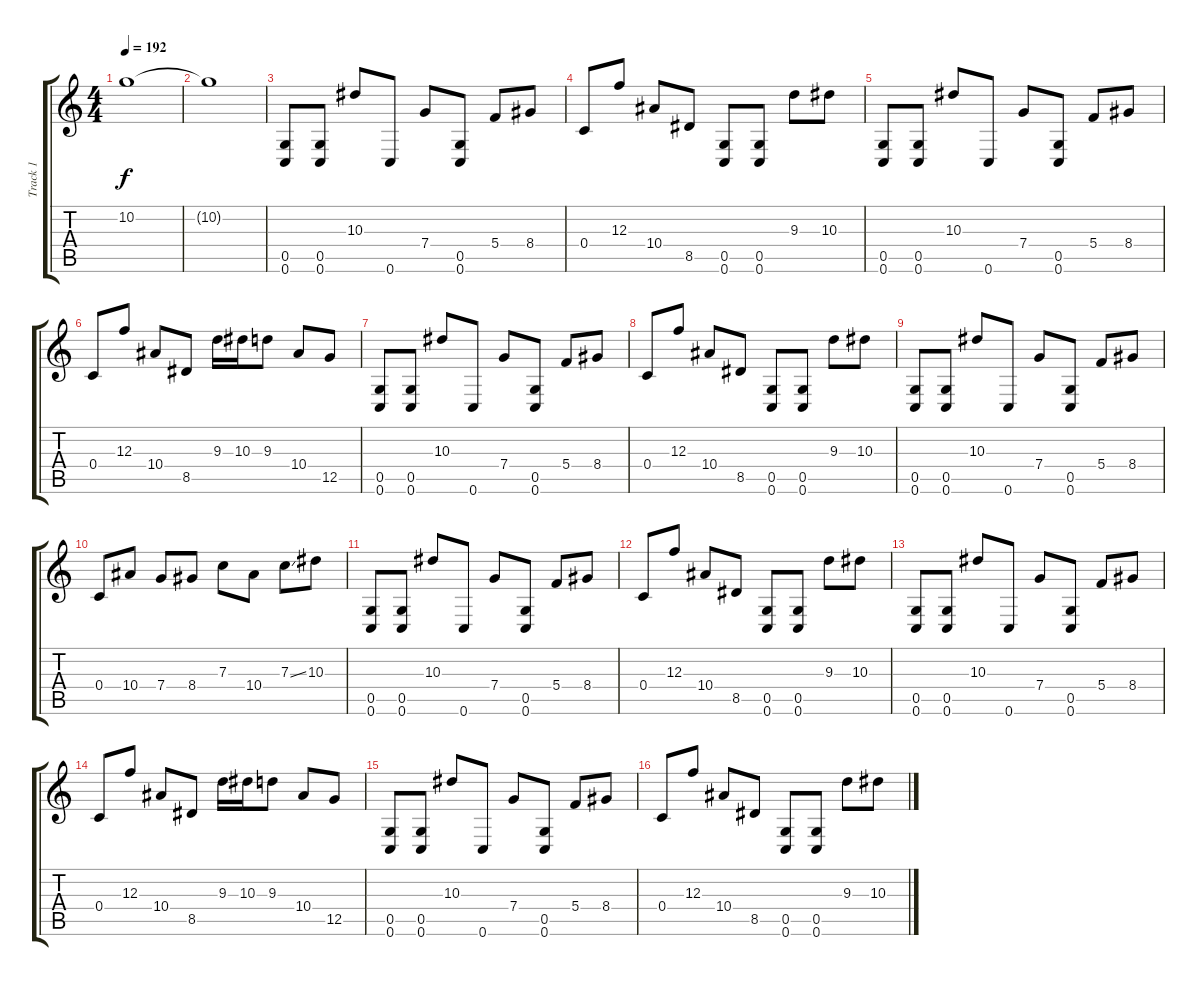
\track ("Track 1" "Track 1") {instrument distortionguitar}
\staff {score tabs}
\tuning (D4 A3 F3 C3 G2 C2) {hide}
\ts (4 4)
\tempo 192
\clef g2
\ks c
10.2.1{dy f} |
10.2{t}.1 |
(0.5 0.6).8 (0.5 0.6).8 10.3.8 0.6.8 7.4.8 (0.5 0.6).8 5.4.8 8.4.8 |
0.4.8 12.3.8 10.4.8 8.5.8 (0.5 0.6).8 (0.5 0.6).8 9.3.8 10.3.8 |
(0.5 0.6).8 (0.5 0.6).8 10.3.8 0.6.8 7.4.8 (0.5 0.6).8 5.4.8 8.4.8 |
0.4.8 12.3.8 10.4.8 8.5.8 9.3.16 10.3.16 9.3.8 10.4.8 12.5.8 |
(0.5 0.6).8 (0.5 0.6).8 10.3.8 0.6.8 7.4.8 (0.5 0.6).8 5.4.8 8.4.8 |
0.4.8 12.3.8 10.4.8 8.5.8 (0.5 0.6).8 (0.5 0.6).8 9.3.8 10.3.8 |
(0.5 0.6).8 (0.5 0.6).8 10.3.8 0.6.8 7.4.8 (0.5 0.6).8 5.4.8 8.4.8 |
0.4.8 10.4.8 7.4.8 8.4.8 7.3.8 10.4.8 7.3{ss}.8 10.3.8 |
(0.5 0.6).8 (0.5 0.6).8 10.3.8 0.6.8 7.4.8 (0.5 0.6).8 5.4.8 8.4.8 |
0.4.8 12.3.8 10.4.8 8.5.8 (0.5 0.6).8 (0.5 0.6).8 9.3.8 10.3.8 |
(0.5 0.6).8 (0.5 0.6).8 10.3.8 0.6.8 7.4.8 (0.5 0.6).8 5.4.8 8.4.8 |
0.4.8 12.3.8 10.4.8 8.5.8 9.3.16 10.3.16 9.3.8 10.4.8 12.5.8 |
(0.5 0.6).8 (0.5 0.6).8 10.3.8 0.6.8 7.4.8 (0.5 0.6).8 5.4.8 8.4.8 |
0.4.8 12.3.8 10.4.8 8.5.8 (0.5 0.6).8 (0.5 0.6).8 9.3.8 10.3.8
